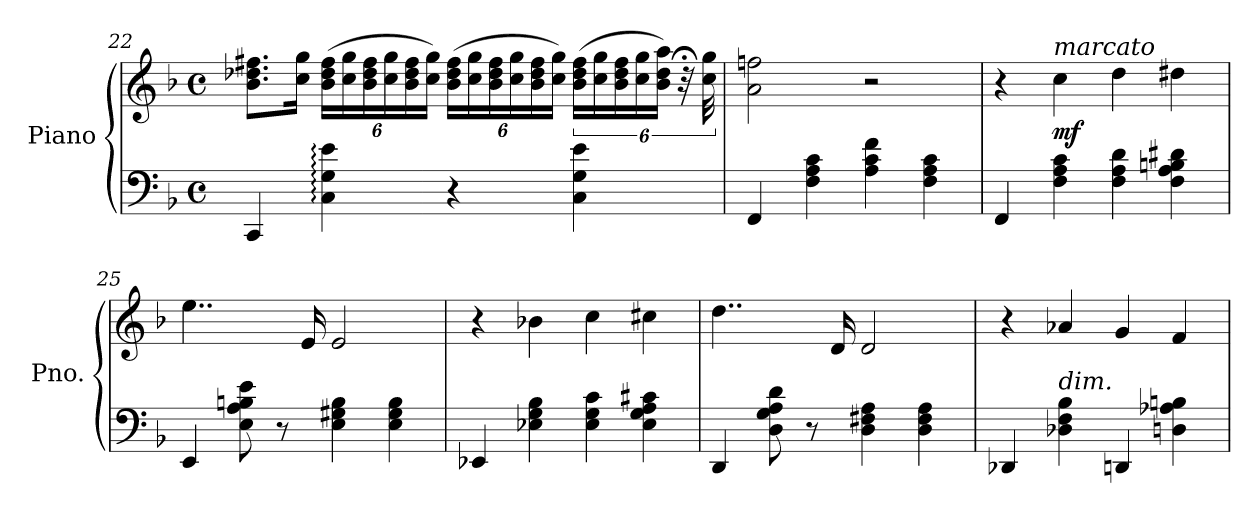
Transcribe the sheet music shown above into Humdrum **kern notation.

**kern	**kern	**dynam
*part1	*part1	*part1
*staff2	*staff1	*staff1/2
*I"Piano	*	*
*I'Pno.	*	*
!!LO:PB:g=z
*clefF4	*clefG2	*
*k[b-]	*k[b-]	*
*M4/4	*M4/4	*
*met(c)	*met(c)	*
=22	=22	=22
4CC/	8.b-\ 8.dd-X\ 8.ff#X\L	.
.	16cc\ 16gg\Jk	.
*	*Xbrackettup	*
4C\: 4G\: 4e\:	(>24b-\ 24dd-\ 24ff#\LL	.
.	24cc\ 24gg\	.
.	24b-\ 24dd-\ 24ff#\	.
.	24cc\ 24gg\	.
.	24b-\ 24dd-\ 24ff#\	.
.	24cc\ 24gg\JJ)	.
4r	(>24b-\ 24dd-\ 24ff#\LL	.
.	24cc\ 24gg\	.
.	24b-\ 24dd-\ 24ff#\	.
.	24cc\ 24gg\	.
.	24b-\ 24dd-\ 24ff#\	.
.	24cc\ 24gg\JJ)	.
*	*brackettup	*
4C\ 4G\ 4e\	(>24b-\ 24dd-\ 24ff#\LL	.
.	24cc\ 24gg\	.
.	24b-\ 24dd-\ 24ff#\	.
.	24cc\ 24gg\	.
.	24b-\ 24dd-\ 24aa\JJ)	.
.	48r;<	.
.	48cc\ 48gg\	.
=23	=23	=23
4FF/	2a\ 2ffn\	.
4F\ 4A\ 4c\	.	.
4A\ 4c\ 4f\	2r	.
4F\ 4A\ 4c\	.	.
=24	=24	=24
4FF/	4r	.
!	!LO:TX:a:i:t=marcato	!
!	!	!LO:DY:b
4F\ 4A\ 4c\	4cc\	mf
4F\ 4A\ 4d\	4dd\	.
4F\ 4A\ 4Bn\ 4d#X\	4dd#X\	.
=25	=25	=25
4EE/	4..ee\	.
8E\ 8A\ 8Bn\ 8e\	.	.
8r	.	.
.	16e/	.
4E\ 4G#X\ 4B\	2e/	.
4E\ 4G#\ 4B\	.	.
!!LO:LB:g=z
=26	=26	=26
4EE-X/	4r	.
4E-X\ 4G\ 4B-\	4b-X\	.
4E-\ 4G\ 4c\	4cc\	.
4E-\ 4G\ 4A\ 4c#X\	4cc#X\	.
=27	=27	=27
4DD/	4..dd\	.
8D\ 8G\ 8A\ 8d\	.	.
8r	.	.
.	16d/	.
4D\ 4F#X\ 4A\	2d/	.
4D\ 4F#\ 4A\	.	.
=28	=28	=28
4DD-X/	4r	.
!LO:TX:a:i:t=dim.	!	!
4D-X\ 4F\ 4B-\	4a-X/	.
4DDn/	4g/	.
4Dn\ 4A-X\ 4Bn\	4f/	.
=	=	=
*-	*-	*-
